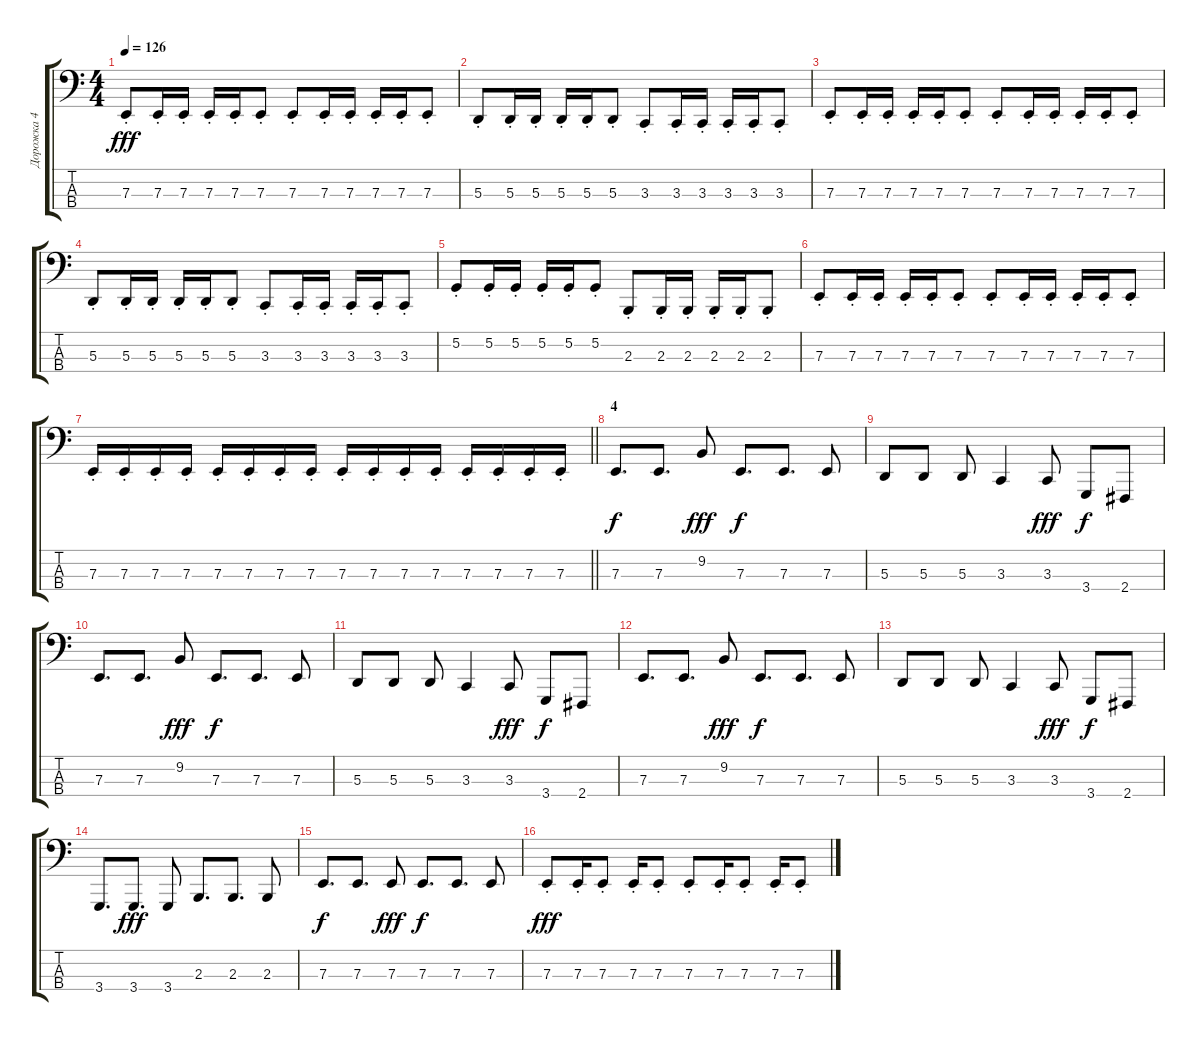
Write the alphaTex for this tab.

\track ("Дорожка 4" "Дорожка 4") {instrument lead8bassandlead}
\staff {score tabs}
\tuning (G2 D2 A1 E1) {hide}
\ts (4 4)
\tempo 126
\clef f4
\ks c
7.3{st}.8{dy fff} 7.3{st}.16 7.3{st}.16 7.3{st}.16 7.3{st}.16 7.3{st}.8 7.3{st}.8 7.3{st}.16 7.3{st}.16 7.3{st}.16 7.3{st}.16 7.3{st}.8 |
5.3{st}.8 5.3{st}.16 5.3{st}.16 5.3{st}.16 5.3{st}.16 5.3{st}.8 3.3{st}.8 3.3{st}.16 3.3{st}.16 3.3{st}.16 3.3{st}.16 3.3{st}.8 |
7.3{st}.8 7.3{st}.16 7.3{st}.16 7.3{st}.16 7.3{st}.16 7.3{st}.8 7.3{st}.8 7.3{st}.16 7.3{st}.16 7.3{st}.16 7.3{st}.16 7.3{st}.8 |
5.3{st}.8 5.3{st}.16 5.3{st}.16 5.3{st}.16 5.3{st}.16 5.3{st}.8 3.3{st}.8 3.3{st}.16 3.3{st}.16 3.3{st}.16 3.3{st}.16 3.3{st}.8 |
5.2{st}.8 5.2{st}.16 5.2{st}.16 5.2{st}.16 5.2{st}.16 5.2{st}.8 2.3{st}.8 2.3{st}.16 2.3{st}.16 2.3{st}.16 2.3{st}.16 2.3{st}.8 |
7.3{st}.8 7.3{st}.16 7.3{st}.16 7.3{st}.16 7.3{st}.16 7.3{st}.8 7.3{st}.8 7.3{st}.16 7.3{st}.16 7.3{st}.16 7.3{st}.16 7.3{st}.8 |
\barLineRight lightlight
7.3{st}.16 7.3{st}.16 7.3{st}.16 7.3{st}.16 7.3{st}.16 7.3{st}.16 7.3{st}.16 7.3{st}.16 7.3{st}.16 7.3{st}.16 7.3{st}.16 7.3{st}.16 7.3{st}.16 7.3{st}.16 7.3{st}.16 7.3{st}.16 |
\section ("" "4")
7.3.8{d dy f volume 12} 7.3.8{d} 9.2.8{dy fff} 7.3.8{d dy f} 7.3.8{d} 7.3.8 |
5.3.8 5.3.8 5.3.8 3.3.4 3.3.8{dy fff} 3.4.8{dy f} 2.4.8 |
7.3.8{d} 7.3.8{d} 9.2.8{dy fff} 7.3.8{d dy f} 7.3.8{d} 7.3.8 |
5.3.8 5.3.8 5.3.8 3.3.4 3.3.8{dy fff} 3.4.8{dy f} 2.4.8 |
7.3.8{d} 7.3.8{d} 9.2.8{dy fff} 7.3.8{d dy f} 7.3.8{d} 7.3.8 |
5.3.8 5.3.8 5.3.8 3.3.4 3.3.8{dy fff} 3.4.8{dy f} 2.4.8 |
3.4.8{d} 3.4.8{d dy fff} 3.4.8 2.3.8{d} 2.3.8{d} 2.3.8 |
7.3.8{d dy f} 7.3.8{d} 7.3.8{dy fff} 7.3.8{d dy f} 7.3.8{d} 7.3.8 |
7.3{st}.8{dy fff} 7.3{st}.16 7.3{st}.8 7.3{st}.16 7.3{st}.8 7.3{st}.8 7.3{st}.16 7.3{st}.8 7.3{st}.16 7.3{st}.8
